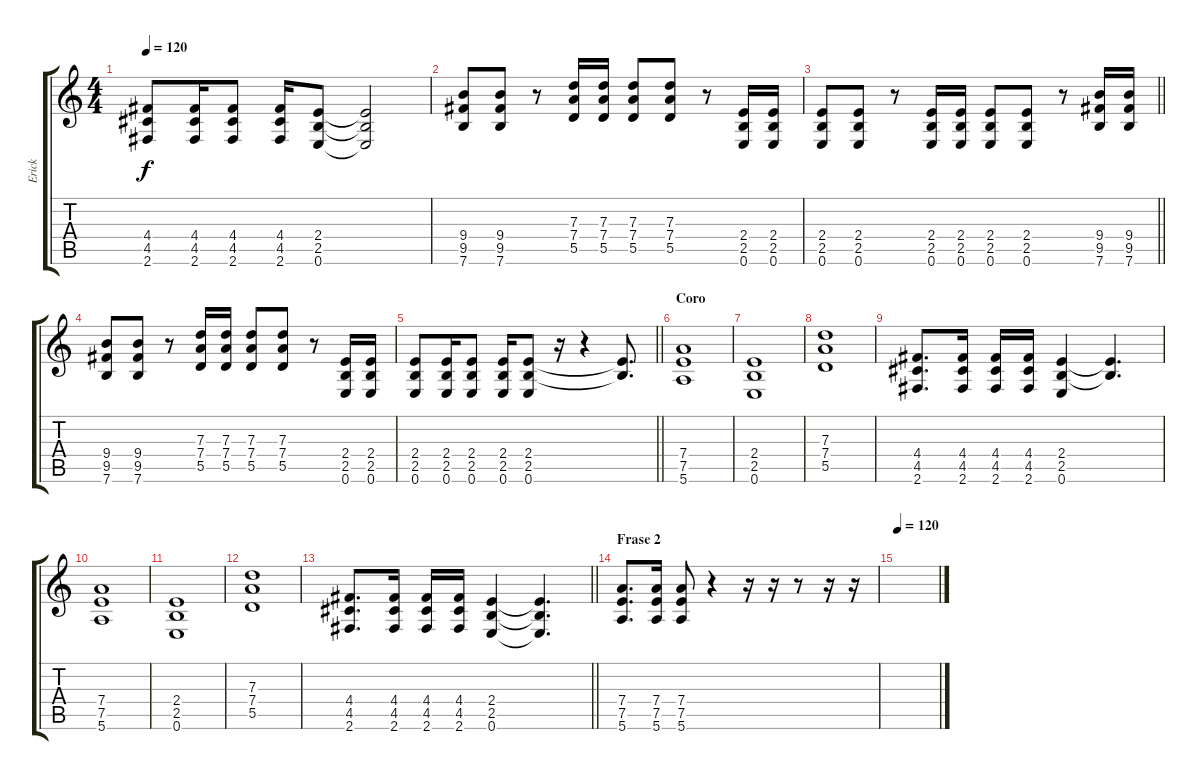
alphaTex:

\track ("Erick" "Erick") {instrument electricguitarjazz}
\staff {score tabs}
\tuning (E4 B3 G3 D3 A2 E2) {hide}
\ts (4 4)
\tempo 120
\clef g2
\ks c
(4.4 4.5 2.6).8{dy f} (4.4 4.5 2.6).16 (4.4 4.5 2.6).8 (4.4 4.5 2.6).16 (2.4 2.5 0.6).8 (2.4{t} 2.5{t} 0.6{t}).2 |
(9.4 9.5 7.6).8 (9.4 9.5 7.6).8 r.8 (7.3 7.4 5.5).16 (7.3 7.4 5.5).16 (7.3 7.4 5.5).8 (7.3 7.4 5.5).8 r.8 (2.4 2.5 0.6).16 (2.4 2.5 0.6).16 |
\barLineRight lightlight
(2.4 2.5 0.6).8 (2.4 2.5 0.6).8 r.8 (2.4 2.5 0.6).16 (2.4 2.5 0.6).16 (2.4 2.5 0.6).8 (2.4 2.5 0.6).8 r.8 (9.4 9.5 7.6).16 (9.4 9.5 7.6).16 |
(9.4 9.5 7.6).8 (9.4 9.5 7.6).8 r.8 (7.3 7.4 5.5).16 (7.3 7.4 5.5).16 (7.3 7.4 5.5).8 (7.3 7.4 5.5).8 r.8 (2.4 2.5 0.6).16 (2.4 2.5 0.6).16 |
\barLineRight lightlight
(2.4 2.5 0.6).8 (2.4 2.5 0.6).16 (2.4 2.5 0.6).8 (2.4 2.5 0.6).16 (2.4 2.5 0.6).8 r.16 r.4 (2.4{t} 2.5{t}).8{d} |
\section ("" "Coro")
(7.4 7.5 5.6).1 |
(2.4 2.5 0.6).1 |
(7.3 7.4 5.5).1 |
(4.4 4.5 2.6).8{d} (4.4 4.5 2.6).16 (4.4 4.5 2.6).16 (4.4 4.5 2.6).16 (2.4 2.5 0.6).4 (2.4{t} 2.5{t}).4{d} |
(7.4 7.5 5.6).1 |
(2.4 2.5 0.6).1 |
(7.3 7.4 5.5).1 |
\barLineRight lightlight
(4.4 4.5 2.6).8{d} (4.4 4.5 2.6).16 (4.4 4.5 2.6).16 (4.4 4.5 2.6).16 (2.4 2.5 0.6).4 (2.4{t} 2.5{t} 0.6{t}).4{d} |
\section ("" "Frase 2")
(7.4 7.5 5.6).8{d instrument overdrivenguitar} (7.4 7.5 5.6).16 (7.4 7.5 5.6).8 r.4 r.16 r.16 r.8 r.16 r.16 |
\tempo 120
